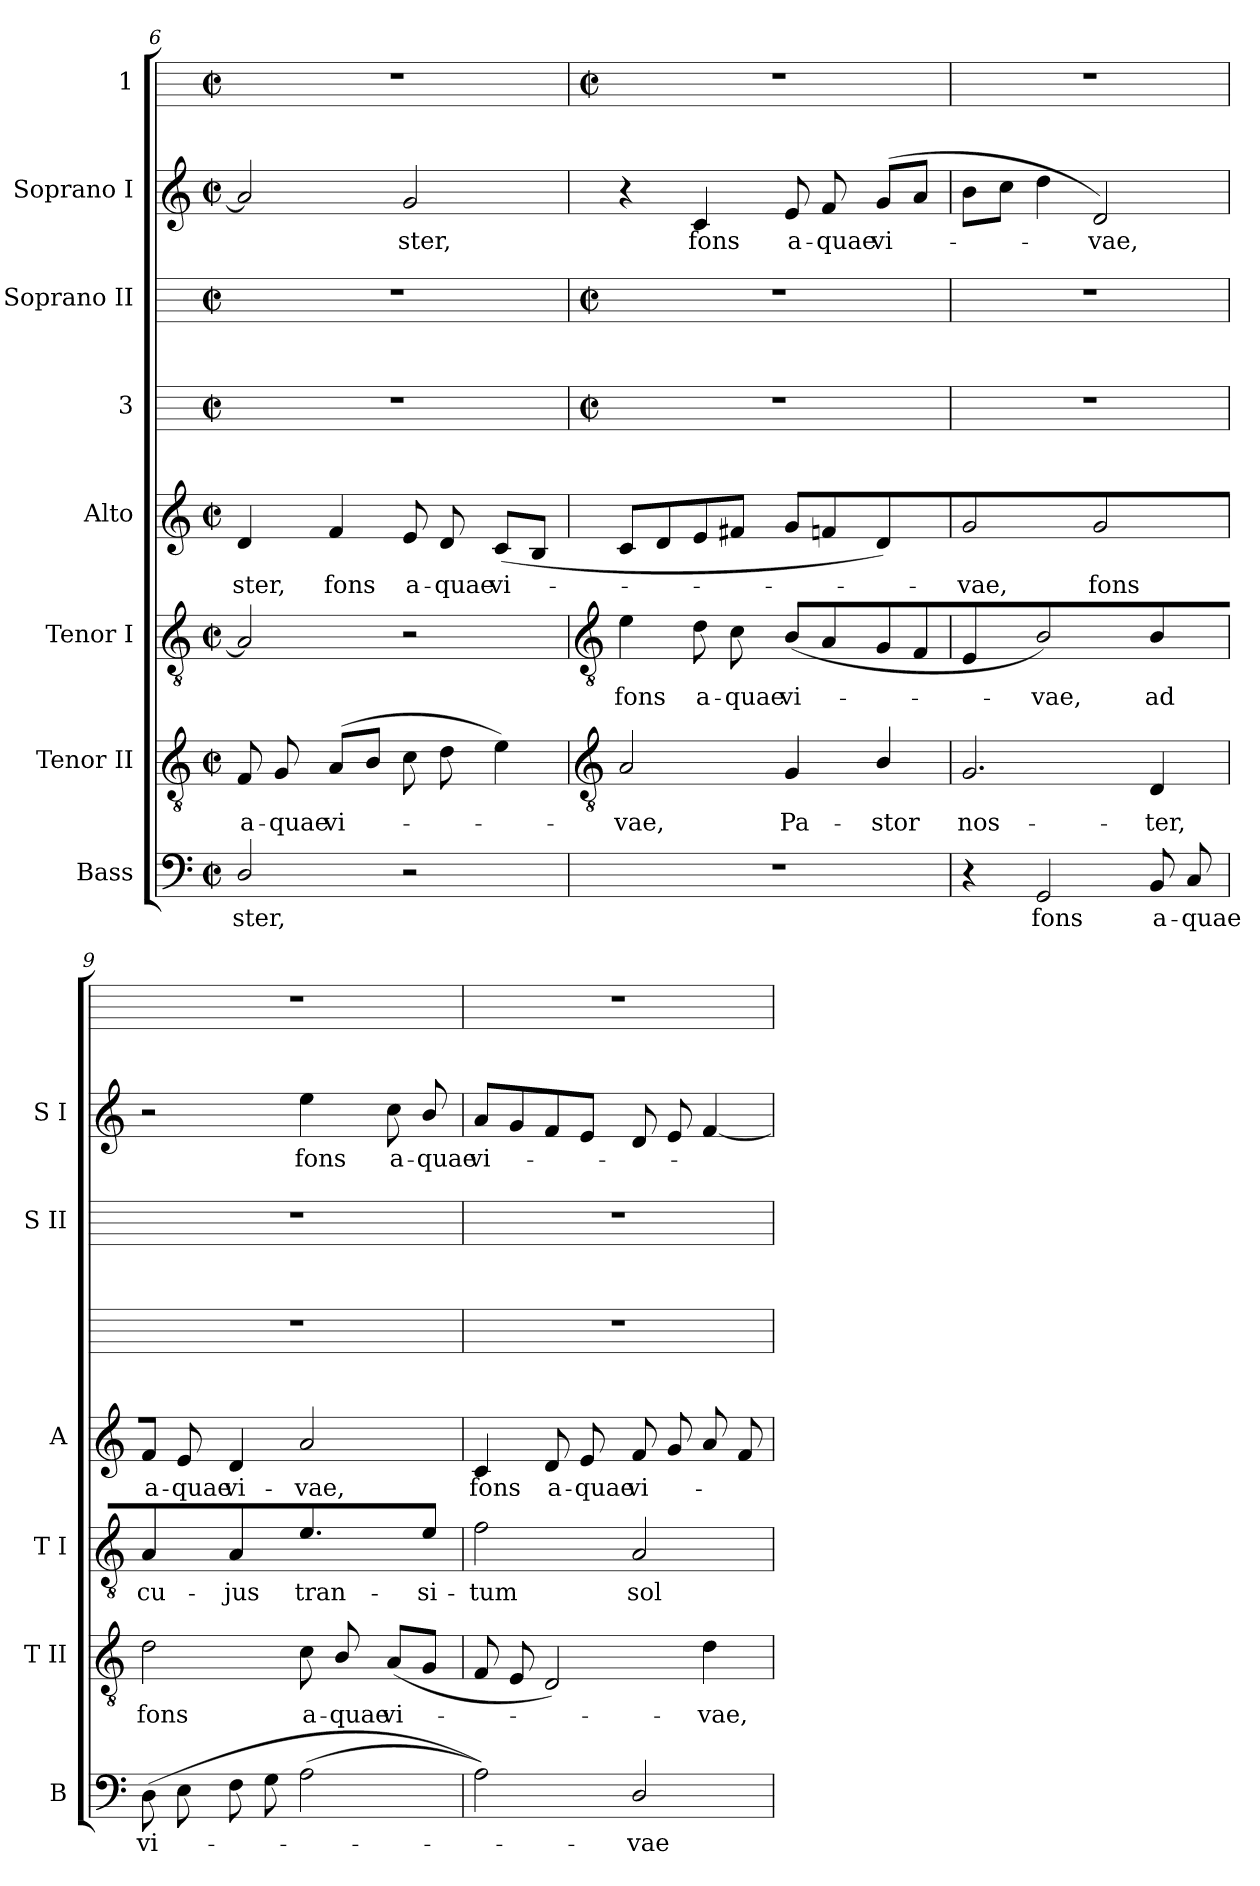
**kern	**text	**kern	**text	**kern	**text	**kern	**text	**kern	**kern	**kern	**text	**kern
*part8	*part8	*part7	*part7	*part6	*part6	*part5	*part5	*part4	*part3	*part2	*part2	*part1
*staff8	*staff8	*staff7	*staff7	*staff6	*staff6	*staff5	*staff5	*staff4	*staff3	*staff2	*staff2	*staff1
*I"Bass	*	*I"Tenor II	*	*I"Tenor I	*	*I"Alto	*	*I"3	*I"Soprano II	*I"Soprano I	*	*I"1
*I'B	*	*I'T II	*	*I'T I	*	*I'A	*	*	*I'S II	*I'S I	*	*
*clefF4	*	*clefGv2	*	*clefGv2	*	*clefG2	*	*	*	*clefG2	*	*
*k[]	*	*k[]	*	*k[]	*	*k[]	*	*	*	*k[]	*	*
*C:	*	*C:	*	*C:	*	*C:	*	*	*	*C:	*	*
*M2/2	*	*M2/2	*	*M2/2	*	*M2/2	*	*M2/2	*M2/2	*M2/2	*	*M2/2
*met(c|)	*	*met(c|)	*	*met(c|)	*	*met(c|)	*	*met(c|)	*met(c|)	*met(c|)	*	*met(c|)
=6	=6	=6	=6	=6	=6	=6	=6	=6	=6	=6	=6	=6
!	!LO:LY:b	!	!LO:LY:b	!	!	!	!LO:LY:b	!	!	!	!	!
2D/	ster,	8F	a-	2A]	.	4d	ster,	1r	1r	2a]	.	1r
!	!	!	!LO:LY:b	!	!	!	!	!	!	!	!	!
.	.	8G	-quae	.	.	.	.	.	.	.	.	.
!	!	!	!LO:LY:b	!	!	!	!LO:LY:b	!	!	!	!	!
.	.	(<8AL	vi-	.	.	4f	fons	.	.	.	.	.
.	.	8BJ	.	.	.	.	.	.	.	.	.	.
!	!	!	!	!	!	!	!LO:LY:b	!	!	!	!LO:LY:b	!
2r	.	8cL	.	2r	.	8e	a-	.	.	2g	ster,	.
!	!	!	!	!	!	!	!LO:LY:b	!	!	!	!	!
.	.	8d	.	.	.	8d	-quae	.	.	.	.	.
!	!	!	!	!	!	!	!LO:LY:b	!	!	!	!	!
.	.	4e)	.	.	.	(<8cL	vi-	.	.	.	.	.
.	.	.	.	.	.	8BJ	.	.	.	.	.	.
!!LO:LB:g=z
=7	=7	=7	=7	=7	=7	=7	=7	=7	=7	=7	=7	=7
*	*	*clefGv2	*	*clefGv2	*	*	*	*	*	*	*	*
*	*	*	*	*	*	*	*	*M2/2	*M2/2	*	*	*M2/2
*	*	*	*	*	*	*	*	*met(c|)	*met(c|)	*	*	*met(c|)
!	!	!	!LO:LY:b	!	!LO:LY:b	!	!	!	!	!	!	!
1r	.	2A	vae,	4e	fons	8cL	.	1r	1r	4r	.	1r
.	.	.	.	.	.	8d	.	.	.	.	.	.
!	!	!	!	!	!LO:LY:b	!	!	!	!	!	!LO:LY:b	!
.	.	.	.	8d	a-	8e	.	.	.	4c	fons	.
!	!	!	!	!	!LO:LY:b	!	!	!	!	!	!	!
.	.	.	.	8c	-quae	8f#XJ	.	.	.	.	.	.
!	!	!	!LO:LY:b	!	!LO:LY:b	!	!	!	!	!	!LO:LY:b	!
.	.	4G	Pa-	(<8B/L	vi-	8gL	.	.	.	8e	a-	.
!	!	!	!	!	!	!	!	!	!	!	!LO:LY:b	!
.	.	.	.	8A	.	8fn	.	.	.	8f	-quae	.
!	!	!	!LO:LY:b	!	!	!	!	!	!	!	!LO:LY:b	!
.	.	4B/	-stor	8G	.	4d)	.	.	.	(>8gL	vi-	.
.	.	.	.	8F	.	.	.	.	.	8aJ	.	.
=8	=8	=8	=8	=8	=8	=8	=8	=8	=8	=8	=8	=8
!	!	!	!LO:LY:b	!	!	!	!LO:LY:b	!	!	!	!	!
4r	.	2.G	nos-	4E	.	2g	vae,	1r	1r	8bL	.	1r
.	.	.	.	.	.	.	.	.	.	8ccJ	.	.
!	!LO:LY:b	!	!	!	!LO:LY:b	!	!	!	!	!	!	!
2GG	fons	.	.	2B/)	vae,	.	.	.	.	4dd	.	.
!	!	!	!	!	!	!	!LO:LY:b	!	!	!	!LO:LY:b	!
.	.	.	.	.	.	2g	fons	.	.	2d)	vae,	.
!	!LO:LY:b	!	!LO:LY:b	!	!LO:LY:b	!	!	!	!	!	!	!
8BB	a-	4D	-ter,	4B/	ad	.	.	.	.	.	.	.
!	!LO:LY:b	!	!	!	!	!	!	!	!	!	!	!
8C	-quae	.	.	.	.	.	.	.	.	.	.	.
=9	=9	=9	=9	=9	=9	=9	=9	=9	=9	=9	=9	=9
!	!LO:LY:b	!	!LO:LY:b	!	!LO:LY:b	!	!LO:LY:b	!	!	!	!	!
(>8DL	vi-	2d	fons	4A	cu-	8fJ	a-	1r	1r	2r	.	1r
!	!	!	!	!	!	!	!LO:LY:b	!	!	!	!	!
8E	.	.	.	.	.	8e	-quae	.	.	.	.	.
!	!	!	!	!	!LO:LY:b	!	!LO:LY:b	!	!	!	!	!
8F	.	.	.	4A	-jus	4d	vi-	.	.	.	.	.
8G	.	.	.	.	.	.	.	.	.	.	.	.
!	!	!	!LO:LY:b	!	!LO:LY:b	!	!LO:LY:b	!	!	!	!LO:LY:b	!
(>2A	.	8c	a-	4.e	tran-	2a	-vae,	.	.	4ee	fons	.
!	!	!	!LO:LY:b	!	!	!	!	!	!	!	!	!
.	.	8B/	-quae	.	.	.	.	.	.	.	.	.
!	!	!	!LO:LY:b	!	!	!	!	!	!	!	!LO:LY:b	!
.	.	(<8AL	vi-	.	.	.	.	.	.	8cc	a-	.
!	!	!	!	!	!LO:LY:b	!	!	!	!	!	!LO:LY:b	!
.	.	8GJ	.	8eJ	-si-	.	.	.	.	8b/	-quae	.
=10	=10	=10	=10	=10	=10	=10	=10	=10	=10	=10	=10	=10
!	!	!	!	!	!LO:LY:b	!	!LO:LY:b	!	!	!	!LO:LY:b	!
2A))	.	8FL	.	2f	-tum	4c	fons	1r	1r	8aL	vi-	1r
.	.	8E	.	.	.	.	.	.	.	8g	.	.
!	!	!	!	!	!	!	!LO:LY:b	!	!	!	!	!
.	.	2D)	.	.	.	8d	a-	.	.	8f	.	.
!	!	!	!	!	!	!	!LO:LY:b	!	!	!	!	!
.	.	.	.	.	.	8e	-quae	.	.	8eJ	.	.
!	!LO:LY:b	!	!	!	!LO:LY:b	!	!LO:LY:b	!	!	!	!	!
2D/	vae	.	.	2A	sol	8fL	vi-	.	.	8dL	.	.
.	.	.	.	.	.	8g	.	.	.	8e	.	.
!	!	!	!LO:LY:b	!	!	!	!	!	!	!	!	!
.	.	4d	vae,	.	.	8a	.	.	.	[4f	.	.
.	.	.	.	.	.	8f	.	.	.	.	.	.
=	=	=	=	=	=	=	=	=	=	=	=	=
*-	*-	*-	*-	*-	*-	*-	*-	*-	*-	*-	*-	*-
